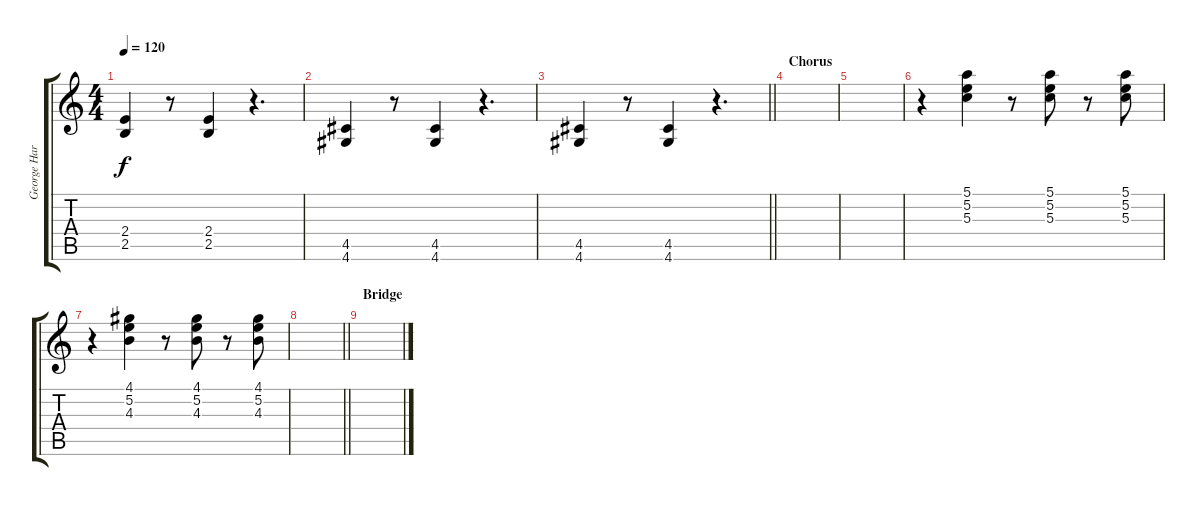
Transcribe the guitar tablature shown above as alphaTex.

\track ("George Harrison" "George Har") {instrument acousticguitarsteel}
\staff {score tabs}
\tuning (E4 B3 G3 D3 A2 E2) {hide}
\ts (4 4)
\tempo 120
\clef g2
\ks c
(2.4 2.5).4{dy f} r.8 (2.4 2.5).4 r.4{d} |
(4.5 4.6).4 r.8 (4.5 4.6).4 r.4{d} |
\barLineRight lightlight
(4.5 4.6).4 r.8 (4.5 4.6).4 r.4{d} |
\section ("" "Chorus")
|
|
r.4 (5.1 5.2 5.3).4 r.8 (5.1 5.2 5.3).8 r.8 (5.1 5.2 5.3).8 |
r.4 (4.1 5.2 4.3).4 r.8 (4.1 5.2 4.3).8 r.8 (4.1 5.2 4.3).8 |
\barLineRight lightlight
|
\section ("" "Bridge")
